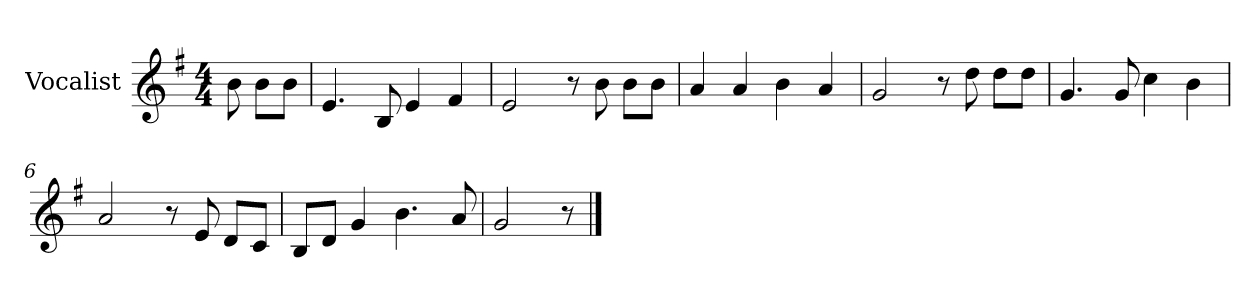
**kern
*part1
*staff1
*I"Vocalist
*k[f#]
*G:
*M4/4
=
8b
8bL
8bJ
=1
4.e
8B
4e
4f#
=2
2e
8r
8b
8bL
8bJ
=3
4a
4a
4b
4a
=4
2g
8r
8dd
8ddL
8ddJ
=5
4.g
8g
4cc
4b
=6
2a
8r
8e
8dL
8cJ
=7
8BL
8dJ
4g
4.b
8a
=8
2g
8r
==
*-
